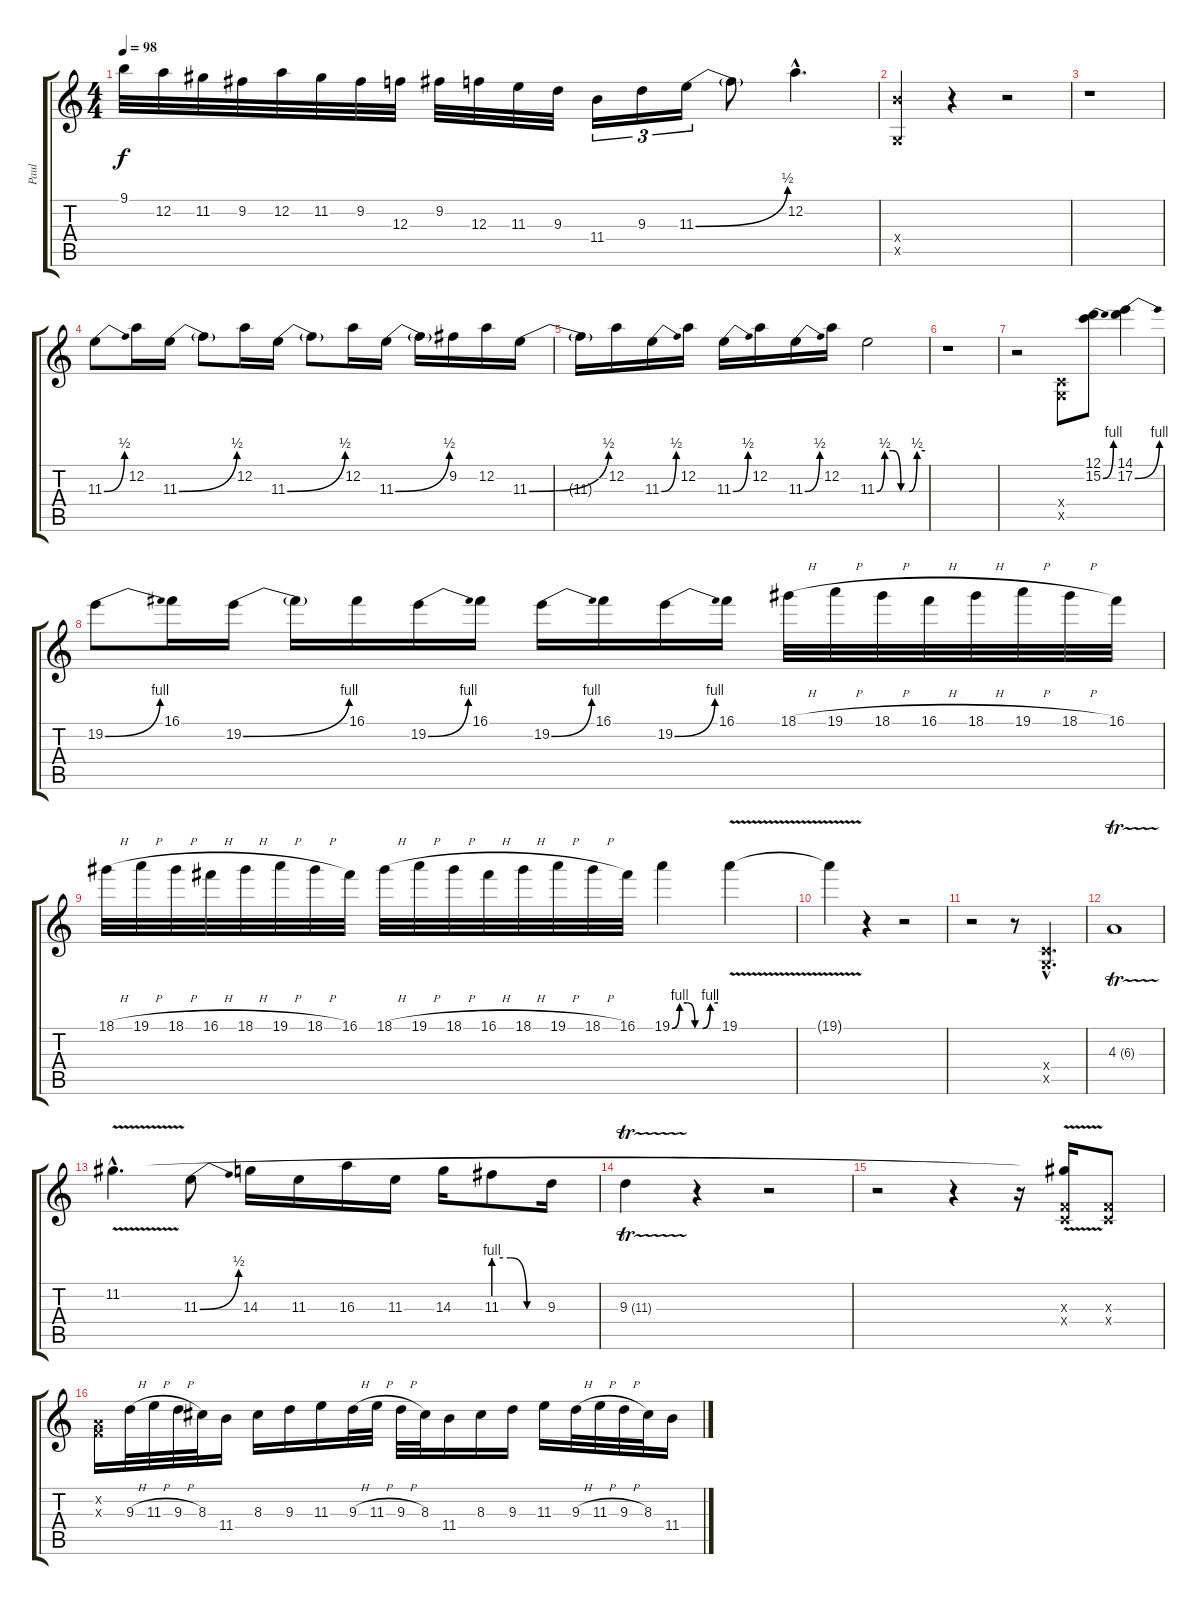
\track ("Paul" "Paul") {instrument distortionguitar}
\staff {score tabs}
\tuning (D4 A3 F3 C3 G2 D2) {hide}
\ts (4 4)
\tempo 98
\clef g2
\ks c
9.1.32{dy f} 12.2.32 11.2.32 9.2.32 12.2.32 11.2.32 9.2.32 12.3.32 9.2.32 12.3.32 11.3.32 9.3.32 11.4.16{tu (3 2)} 9.3.16{tu (3 2)} 11.3{be (bend 0 0 60 2)}.16{tu (3 2)} 11.3{t}.8 12.2{hac}.4{d} |
(11.4{x} 0.5{x}).4 r.4 r.2 |
r.1 |
11.3{be (bend 0 0 60 2)}.8 12.2.16 11.3{be (bend 0 0 60 2)}.16 11.3{t}.8 12.2.16 11.3{be (bend 0 0 60 2)}.16 11.3{t}.8 12.2.16 11.3{be (bend 0 0 60 2)}.16 11.3{t}.16 9.2.16 12.2.16 11.3{be (bend 0 0 60 2)}.16 |
11.3{t}.16 12.2.16 11.3{be (bend 0 0 60 2)}.16 12.2.16 11.3{be (bend 0 0 60 2)}.16 12.2.16 11.3{be (bend 0 0 60 2)}.16 12.2.16 11.3{be (custom 0 0 10 2 20 2 30 0 40 0 50 2 60 2)}.2 |
r.1 |
r.2 (0.4{x} 0.5{x}).8 (12.1 15.2{be (bend 0 0 60 4)}).8 (14.1 17.2{be (bend 0 0 60 4)}).4 |
19.2{be (bend 0 0 60 4)}.8 16.1.16 19.2{be (bend 0 0 60 4)}.16 19.2{t}.16 16.1.16 19.2{be (bend 0 0 60 4)}.16 16.1.16 19.2{be (bend 0 0 60 4)}.16 16.1.16 19.2{be (bend 0 0 60 4)}.16 16.1.16 18.1{h}.32 19.1{h}.32 18.1{h}.32 16.1{h}.32 18.1{h}.32 19.1{h}.32 18.1{h}.32 16.1.32 |
18.1{h}.32 19.1{h}.32 18.1{h}.32 16.1{h}.32 18.1{h}.32 19.1{h}.32 18.1{h}.32 16.1.32 18.1{h}.32 19.1{h}.32 18.1{h}.32 16.1{h}.32 18.1{h}.32 19.1{h}.32 18.1{h}.32 16.1.32 19.1{be (custom 0 0 10 4 20 4 30 0 40 0 50 4 60 4)}.4 19.1{v}.4 |
19.1{t}.4 r.4 r.2 |
r.2 r.8 (0.4{hac x} 0.5{hac x}).4{d} |
4.3{tr (6 32)}.1 |
11.2{v hac}.4{d} 11.3{be (bend 0 0 60 2)}.8 14.3.16 11.3.16 16.3.16 11.3.16 14.3.16 11.3{be (custom 0 4 20 4 40 0 60 0)}.8 9.3.16 |
9.3{tr (11 32)}.4 r.4 r.2 |
r.2 r.4 r.16 (11.2{t} 0.3{x} 0.4{x}).16 (0.3{x} 0.4{x}).8 |
(0.2{x} 0.3{x}).16 9.3{h}.32 11.3{h}.32 9.3{h}.32 8.3.32 11.4.16 8.3.16 9.3.16 11.3.16 9.3{h}.32 11.3{h}.32 9.3{h}.32 8.3.32 11.4.16 8.3.16 9.3.16 11.3.16 9.3{h}.32 11.3{h}.32 9.3{h}.32 8.3.32 11.4.16
